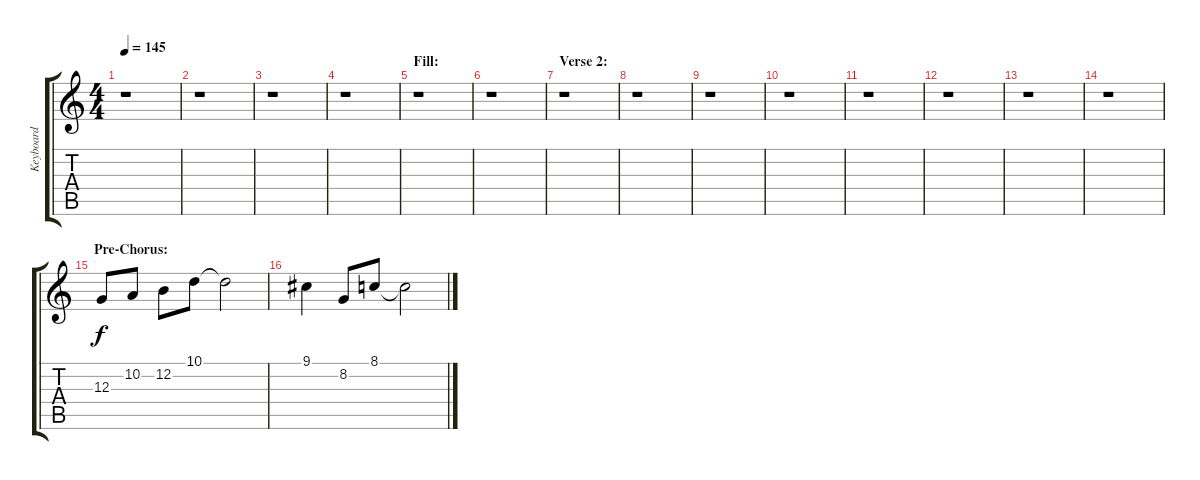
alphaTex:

\track ("Keyboard" "Keyboard") {instrument drawbarorgan}
\staff {score tabs}
\tuning (E4 B3 G3 D3 A2 E2) {hide}
\ts (4 4)
\tempo 145
\clef g2
\ks c
r.1{dy f} |
r.1 |
r.1 |
r.1 |
\section ("" "Fill:")
r.1 |
r.1 |
\section ("" "Verse 2:")
r.1 |
r.1 |
r.1 |
r.1 |
r.1 |
r.1 |
r.1 |
r.1 |
\section ("" "Pre-Chorus:")
12.3.8 10.2.8 12.2.8 10.1.8 10.1{t}.2 |
9.1.4 8.2.8 8.1.8 8.1{t}.2
